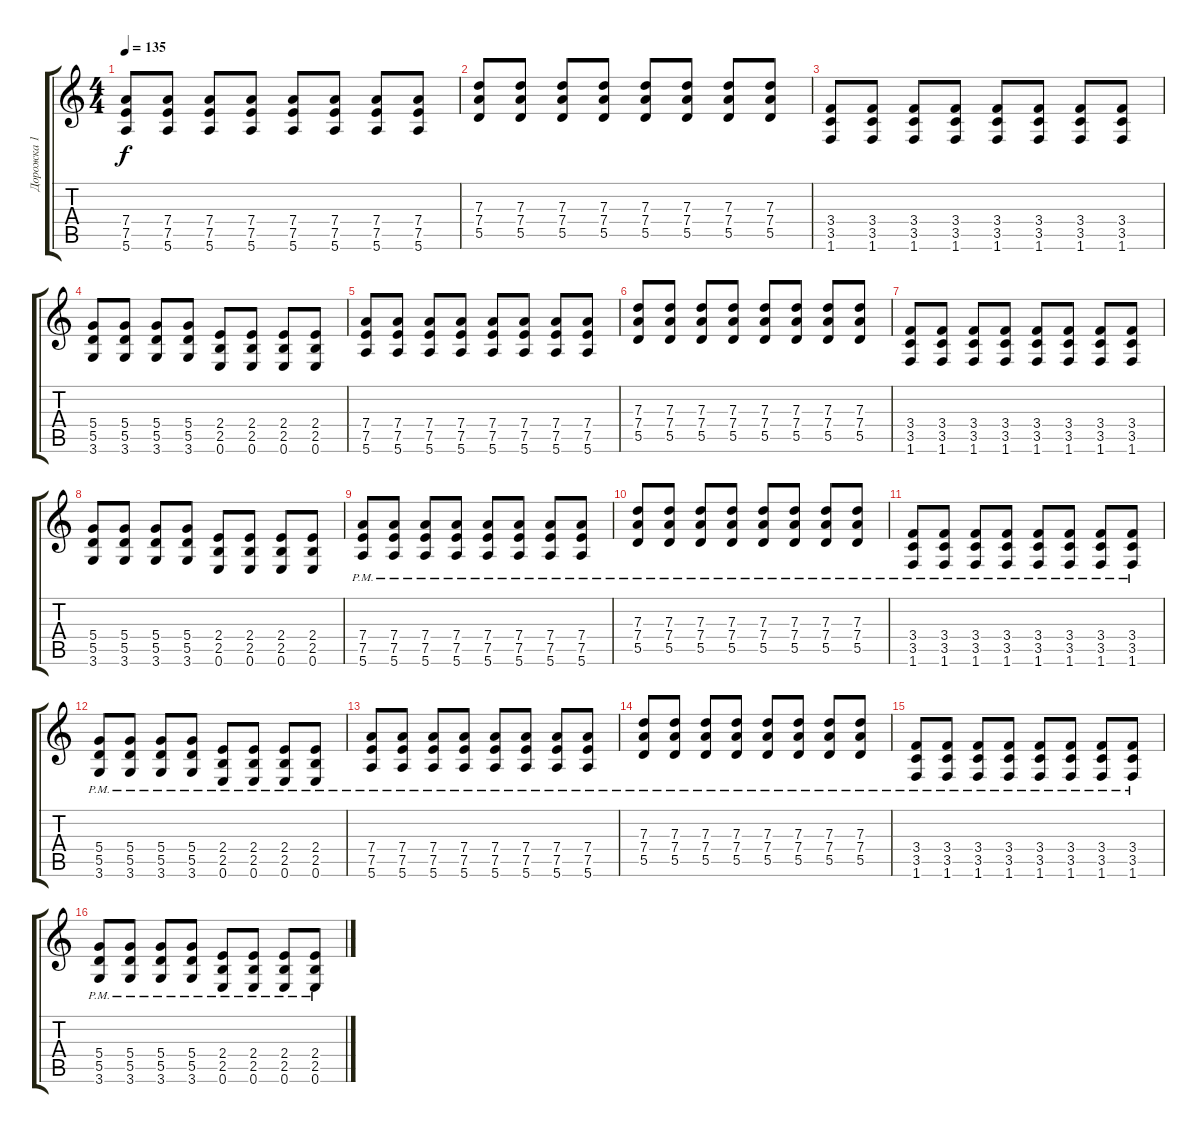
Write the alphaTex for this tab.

\track ("Дорожка 1" "Дорожка 1") {instrument overdrivenguitar}
\staff {score tabs}
\tuning (E4 B3 G3 D3 A2 E2) {hide}
\ts (4 4)
\tempo 135
\clef g2
\ks c
(7.4 7.5 5.6).8{dy f} (7.4 7.5 5.6).8 (7.4 7.5 5.6).8 (7.4 7.5 5.6).8 (7.4 7.5 5.6).8 (7.4 7.5 5.6).8 (7.4 7.5 5.6).8 (7.4 7.5 5.6).8 |
(7.3 7.4 5.5).8 (7.3 7.4 5.5).8 (7.3 7.4 5.5).8 (7.3 7.4 5.5).8 (7.3 7.4 5.5).8 (7.3 7.4 5.5).8 (7.3 7.4 5.5).8 (7.3 7.4 5.5).8 |
(3.4 3.5 1.6).8 (3.4 3.5 1.6).8 (3.4 3.5 1.6).8 (3.4 3.5 1.6).8 (3.4 3.5 1.6).8 (3.4 3.5 1.6).8 (3.4 3.5 1.6).8 (3.4 3.5 1.6).8 |
(5.4 5.5 3.6).8 (5.4 5.5 3.6).8 (5.4 5.5 3.6).8 (5.4 5.5 3.6).8 (2.4 2.5 0.6).8 (2.4 2.5 0.6).8 (2.4 2.5 0.6).8 (2.4 2.5 0.6).8 |
(7.4 7.5 5.6).8 (7.4 7.5 5.6).8 (7.4 7.5 5.6).8 (7.4 7.5 5.6).8 (7.4 7.5 5.6).8 (7.4 7.5 5.6).8 (7.4 7.5 5.6).8 (7.4 7.5 5.6).8 |
(7.3 7.4 5.5).8 (7.3 7.4 5.5).8 (7.3 7.4 5.5).8 (7.3 7.4 5.5).8 (7.3 7.4 5.5).8 (7.3 7.4 5.5).8 (7.3 7.4 5.5).8 (7.3 7.4 5.5).8 |
(3.4 3.5 1.6).8 (3.4 3.5 1.6).8 (3.4 3.5 1.6).8 (3.4 3.5 1.6).8 (3.4 3.5 1.6).8 (3.4 3.5 1.6).8 (3.4 3.5 1.6).8 (3.4 3.5 1.6).8 |
(5.4 5.5 3.6).8 (5.4 5.5 3.6).8 (5.4 5.5 3.6).8 (5.4 5.5 3.6).8 (2.4 2.5 0.6).8 (2.4 2.5 0.6).8 (2.4 2.5 0.6).8 (2.4 2.5 0.6).8 |
(7.4{pm} 7.5 5.6{pm}).8 (7.4{pm} 7.5{pm} 5.6{pm}).8 (7.4{pm} 7.5{pm} 5.6{pm}).8 (7.4{pm} 7.5{pm} 5.6{pm}).8 (7.4{pm} 7.5{pm} 5.6{pm}).8 (7.4{pm} 7.5{pm} 5.6{pm}).8 (7.4{pm} 7.5{pm} 5.6{pm}).8 (7.4{pm} 7.5{pm} 5.6{pm}).8 |
(7.3{pm} 7.4{pm} 5.5{pm}).8 (7.3{pm} 7.4{pm} 5.5{pm}).8 (7.3{pm} 7.4{pm} 5.5{pm}).8 (7.3{pm} 7.4{pm} 5.5{pm}).8 (7.3{pm} 7.4{pm} 5.5{pm}).8 (7.3{pm} 7.4{pm} 5.5{pm}).8 (7.3{pm} 7.4{pm} 5.5{pm}).8 (7.3{pm} 7.4{pm} 5.5{pm}).8 |
(3.4{pm} 3.5{pm} 1.6{pm}).8 (3.4{pm} 3.5{pm} 1.6{pm}).8 (3.4{pm} 3.5{pm} 1.6{pm}).8 (3.4{pm} 3.5{pm} 1.6{pm}).8 (3.4{pm} 3.5{pm} 1.6{pm}).8 (3.4{pm} 3.5{pm} 1.6{pm}).8 (3.4{pm} 3.5{pm} 1.6{pm}).8 (3.4{pm} 3.5{pm} 1.6{pm}).8 |
(5.4{pm} 5.5{pm} 3.6{pm}).8 (5.4{pm} 5.5{pm} 3.6{pm}).8 (5.4{pm} 5.5{pm} 3.6{pm}).8 (5.4{pm} 5.5{pm} 3.6{pm}).8 (2.4{pm} 2.5{pm} 0.6{pm}).8 (2.4{pm} 2.5{pm} 0.6{pm}).8 (2.4{pm} 2.5{pm} 0.6{pm}).8 (2.4{pm} 2.5{pm} 0.6{pm}).8 |
(7.4{pm} 7.5 5.6{pm}).8 (7.4{pm} 7.5{pm} 5.6{pm}).8 (7.4{pm} 7.5{pm} 5.6{pm}).8 (7.4{pm} 7.5{pm} 5.6{pm}).8 (7.4{pm} 7.5{pm} 5.6{pm}).8 (7.4{pm} 7.5{pm} 5.6{pm}).8 (7.4{pm} 7.5{pm} 5.6{pm}).8 (7.4{pm} 7.5{pm} 5.6{pm}).8 |
(7.3{pm} 7.4{pm} 5.5{pm}).8 (7.3{pm} 7.4{pm} 5.5{pm}).8 (7.3{pm} 7.4{pm} 5.5{pm}).8 (7.3{pm} 7.4{pm} 5.5{pm}).8 (7.3{pm} 7.4{pm} 5.5{pm}).8 (7.3{pm} 7.4{pm} 5.5{pm}).8 (7.3{pm} 7.4{pm} 5.5{pm}).8 (7.3{pm} 7.4{pm} 5.5{pm}).8 |
(3.4{pm} 3.5{pm} 1.6{pm}).8 (3.4{pm} 3.5{pm} 1.6{pm}).8 (3.4{pm} 3.5{pm} 1.6{pm}).8 (3.4{pm} 3.5{pm} 1.6{pm}).8 (3.4{pm} 3.5{pm} 1.6{pm}).8 (3.4{pm} 3.5{pm} 1.6{pm}).8 (3.4{pm} 3.5{pm} 1.6{pm}).8 (3.4{pm} 3.5{pm} 1.6{pm}).8 |
(5.4{pm} 5.5{pm} 3.6{pm}).8 (5.4{pm} 5.5{pm} 3.6{pm}).8 (5.4{pm} 5.5{pm} 3.6{pm}).8 (5.4{pm} 5.5{pm} 3.6{pm}).8 (2.4{pm} 2.5{pm} 0.6{pm}).8 (2.4{pm} 2.5{pm} 0.6{pm}).8 (2.4{pm} 2.5{pm} 0.6{pm}).8 (2.4{pm} 2.5{pm} 0.6{pm}).8
